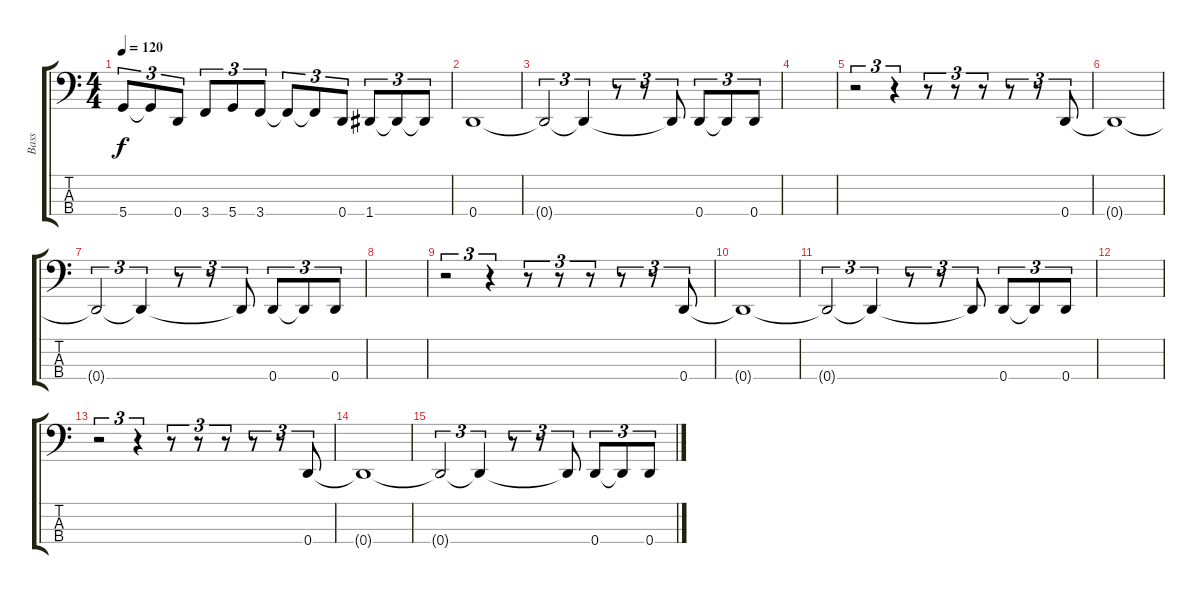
\track ("Bass" "Bass") {instrument electricbasspick bank 78}
\staff {score tabs}
\tuning (G2 D2 A1 D1) {hide}
\ts (4 4)
\tempo 120
\clef f4
\ks c
5.4{t}.8{tu (3 2) dy f} 5.4{t}.8{tu (3 2)} 0.4.8{tu (3 2)} 3.4.8{tu (3 2)} 5.4.8{tu (3 2)} 3.4.8{tu (3 2)} 3.4{t}.8{tu (3 2)} 3.4{t}.8{tu (3 2)} 0.4.8{tu (3 2)} 1.4.8{tu (3 2)} 1.4{t}.8{tu (3 2)} 1.4{t}.8{tu (3 2)} |
0.4.1 |
0.4{t}.2{tu (3 2)} 0.4{t}.4{tu (3 2)} r.8{tu (3 2)} r.8{tu (3 2)} 0.4{t}.8{tu (3 2)} 0.4.8{tu (3 2)} 0.4{t}.8{tu (3 2)} 0.4.8{tu (3 2)} |
|
r.2{tu (3 2)} r.4{tu (3 2)} r.8{tu (3 2)} r.8{tu (3 2)} r.8{tu (3 2)} r.8{tu (3 2)} r.8{tu (3 2)} 0.4.8{tu (3 2)} |
0.4{t}.1 |
0.4{t}.2{tu (3 2)} 0.4{t}.4{tu (3 2)} r.8{tu (3 2)} r.8{tu (3 2)} 0.4{t}.8{tu (3 2)} 0.4.8{tu (3 2)} 0.4{t}.8{tu (3 2)} 0.4.8{tu (3 2)} |
|
r.2{tu (3 2)} r.4{tu (3 2)} r.8{tu (3 2)} r.8{tu (3 2)} r.8{tu (3 2)} r.8{tu (3 2)} r.8{tu (3 2)} 0.4.8{tu (3 2)} |
0.4{t}.1 |
0.4{t}.2{tu (3 2)} 0.4{t}.4{tu (3 2)} r.8{tu (3 2)} r.8{tu (3 2)} 0.4{t}.8{tu (3 2)} 0.4.8{tu (3 2)} 0.4{t}.8{tu (3 2)} 0.4.8{tu (3 2)} |
|
r.2{tu (3 2)} r.4{tu (3 2)} r.8{tu (3 2)} r.8{tu (3 2)} r.8{tu (3 2)} r.8{tu (3 2)} r.8{tu (3 2)} 0.4.8{tu (3 2)} |
0.4{t}.1 |
0.4{t}.2{tu (3 2)} 0.4{t}.4{tu (3 2)} r.8{tu (3 2)} r.8{tu (3 2)} 0.4{t}.8{tu (3 2)} 0.4.8{tu (3 2)} 0.4{t}.8{tu (3 2)} 0.4.8{tu (3 2)}
